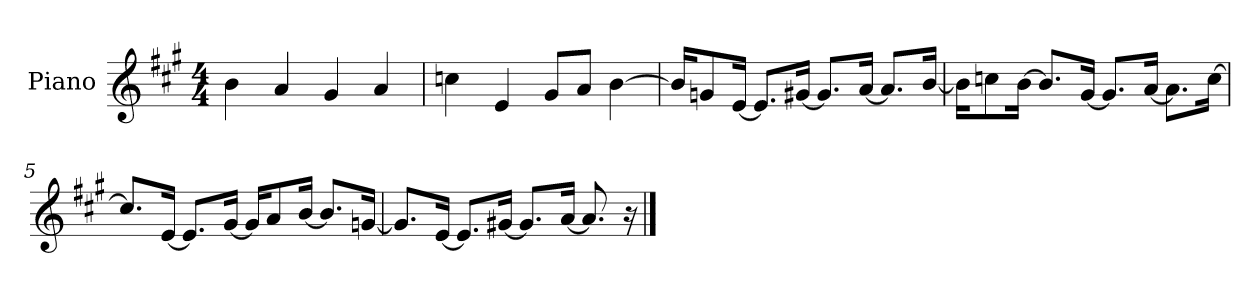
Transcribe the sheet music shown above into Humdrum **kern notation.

**kern
*part1
*staff1
*I"Piano
*I'P-no
*clefG2
*k[f#c#g#]
*M4/4
*MM90
=1
4b\
4a/
4g#/
4a/
=2
4ccn\
4e/
8g#/L
8a/J
[4b\
=3
16b/KL]
8gn/
[16e/Jk
8.e/L]
[16g#X/Jk
8.g#/L]
[16a/Jk
8.a/L]
[16b/Jk
=4
16b\KL]
8ccn\
[16b\Jk
8.b/L]
[16g#/Jk
8.g#/L]
[16a/Jk
8.a\L]
[16cc\Jk
!!LO:LB:g=z
=5
8.cc/L]
[16e/Jk
8.e/L]
[16g#/Jk
16g#/KL]
8a/
[16b/Jk
8.b/L]
[16gn/Jk
=6
8.g/L]
[16e/Jk
8.e/L]
[16g#X/Jk
8.g#/L]
[16a/Jk
8.a/]
16r
==
*-
